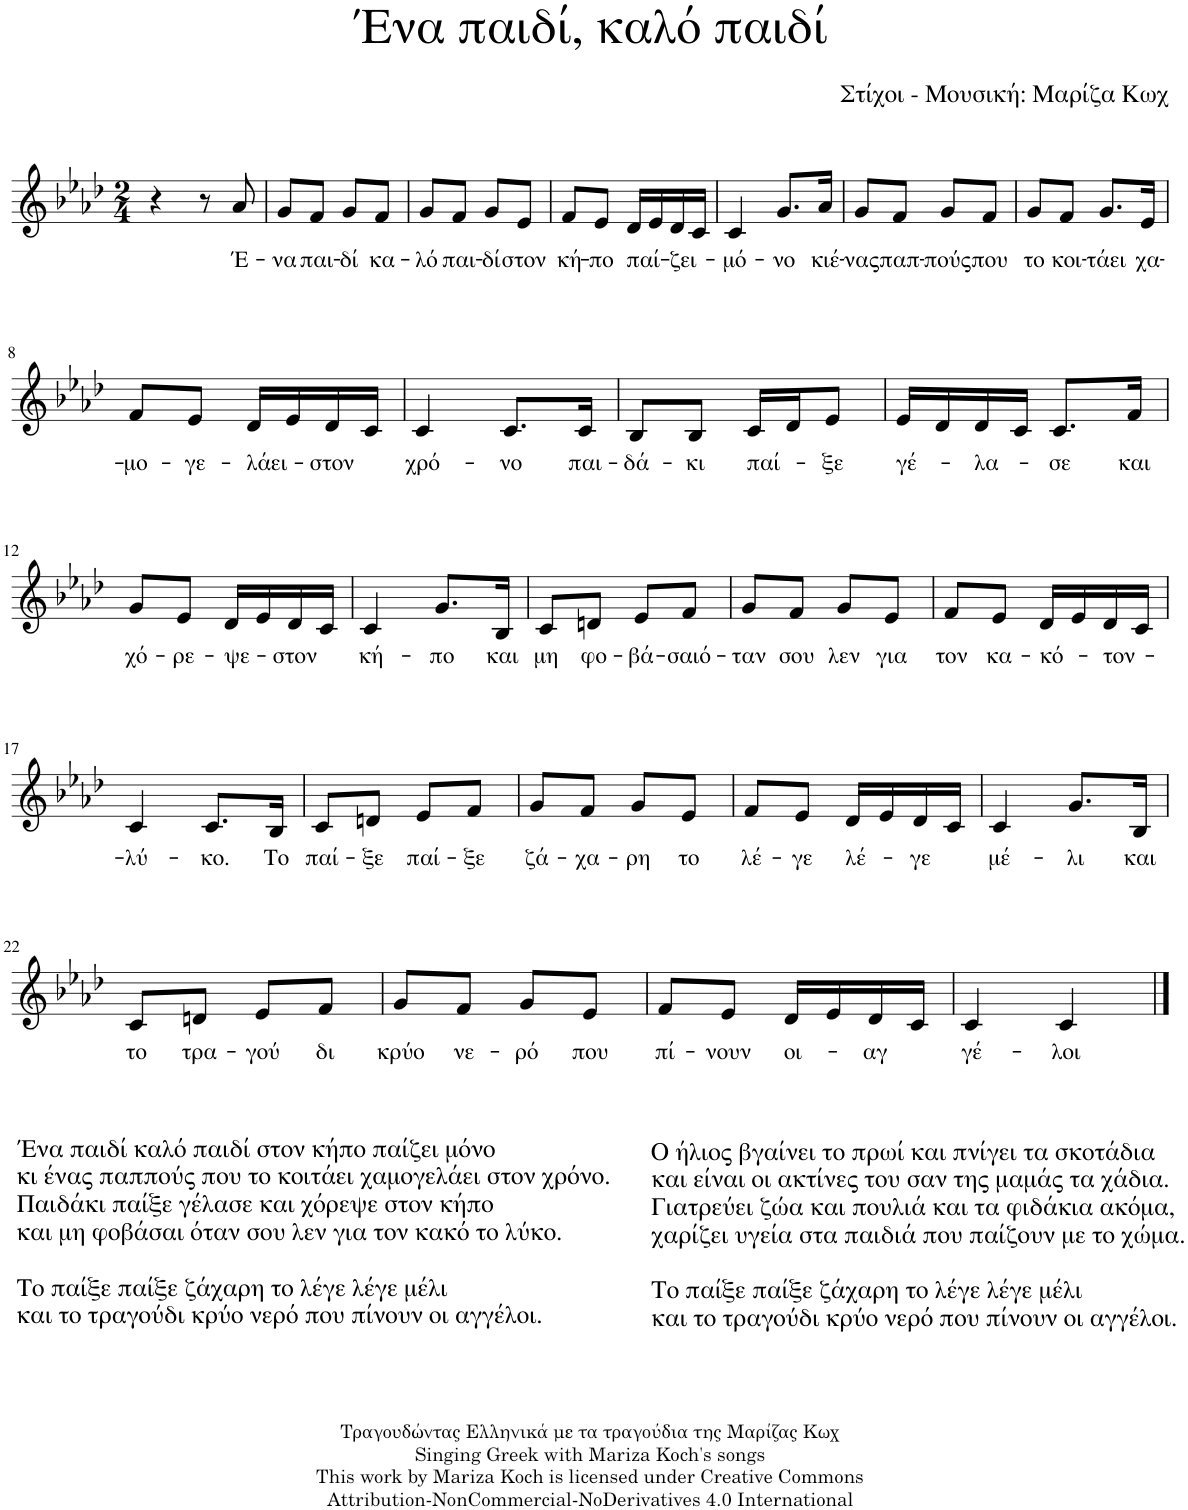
**kern	**text
*part1	*part1
*staff1	*staff1
*I"Piano	*
*I'Pno.	*
*clefG2	*
*k[b-e-a-d-]	*
*M2/4	*
=1	=1
4r	.
8r	.
!	!LO:LY:b
8a-/	Έ-
=2	=2
!	!LO:LY:b
8g/L	-να
!	!LO:LY:b
8f/J	παι-
!	!LO:LY:b
8g/L	-δί
!	!LO:LY:b
8f/J	κα-
=3	=3
!	!LO:LY:b
8g/L	-λό
!	!LO:LY:b
8f/J	παι-
!	!LO:LY:b
8g/L	-δί
!	!LO:LY:b
8e-/J	στον
=4	=4
!	!LO:LY:b
8f/L	κή-
!	!LO:LY:b
8e-/J	-πο
!	!LO:LY:b
16d-/LL	παί-
16e-/	.
!	!LO:LY:b
16d-/	-ζει-
16c/JJ	.
=5	=5
!	!LO:LY:b
4c/	-μό-
!	!LO:LY:b
8.g/L	-νο
!	!LO:LY:b
16a-/Jk	κιέ-
=6	=6
!	!LO:LY:b
8g/L	-νας
!	!LO:LY:b
8f/J	παπ-
!	!LO:LY:b
8g/L	-πούς
!	!LO:LY:b
8f/J	που
=7	=7
!	!LO:LY:b
8g/L	το
!	!LO:LY:b
8f/J	κοι-
!	!LO:LY:b
8.g/L	-τάει
!	!LO:LY:b
16e-/Jk	χα-
!!LO:LB:g=z
=8	=8
!	!LO:LY:b
8f/L	-μο-
!	!LO:LY:b
8e-/J	-γε-
!	!LO:LY:b
16d-/LL	-λάει-
16e-/	.
!	!LO:LY:b
16d-/	-στον
16c/JJ	.
=9	=9
!	!LO:LY:b
4c/	χρό-
!	!LO:LY:b
8.c/L	-νο
!	!LO:LY:b
16c/Jk	παι-
=10	=10
!	!LO:LY:b
8B-/L	-δά-
!	!LO:LY:b
8B-/J	-κι
!	!LO:LY:b
16c/LL	παί-
16d-/J	.
!	!LO:LY:b
8e-/J	-ξε
=11	=11
!	!LO:LY:b
16e-/LL	γέ-
16d-/	.
!	!LO:LY:b
16d-/	-λα-
16c/JJ	.
!	!LO:LY:b
8.c/L	-σε
!	!LO:LY:b
16f/Jk	και
!!LO:LB:g=z
=12	=12
!	!LO:LY:b
8g/L	χό-
!	!LO:LY:b
8e-/J	-ρε-
!	!LO:LY:b
16d-/LL	-ψε-
16e-/	.
!	!LO:LY:b
16d-/	-στον
16c/JJ	.
=13	=13
!	!LO:LY:b
4c/	κή-
!	!LO:LY:b
8.g/L	-πο
!	!LO:LY:b
16B-/Jk	και
=14	=14
!	!LO:LY:b
8c/L	μη
!	!LO:LY:b
8dn/J	φο-
!	!LO:LY:b
8e-/L	-βά-
!	!LO:LY:b
8f/J	-σαιό-
=15	=15
!	!LO:LY:b
8g/L	-ταν
!	!LO:LY:b
8f/J	σου
!	!LO:LY:b
8g/L	λεν
!	!LO:LY:b
8e-/J	για
=16	=16
!	!LO:LY:b
8f/L	τον
!	!LO:LY:b
8e-/J	κα-
!	!LO:LY:b
16d-/LL	-κό-
16e-/	.
!	!LO:LY:b
16d-/	-τον-
16c/JJ	.
!!LO:LB:g=z
=17	=17
!	!LO:LY:b
4c/	-λύ-
!	!LO:LY:b
8.c/L	-κο.
!	!LO:LY:b
16B-/Jk	Το
=18	=18
!	!LO:LY:b
8c/L	παί-
!	!LO:LY:b
8dn/J	-ξε
!	!LO:LY:b
8e-/L	παί-
!	!LO:LY:b
8f/J	-ξε
=19	=19
!	!LO:LY:b
8g/L	ζά-
!	!LO:LY:b
8f/J	-χα-
!	!LO:LY:b
8g/L	-ρη
!	!LO:LY:b
8e-/J	το
=20	=20
!	!LO:LY:b
8f/L	λέ-
!	!LO:LY:b
8e-/J	-γε
!	!LO:LY:b
16d-/LL	λέ-
16e-/	.
!	!LO:LY:b
16d-/	-γε
16c/JJ	.
=21	=21
!	!LO:LY:b
4c/	μέ-
!	!LO:LY:b
8.g/L	-λι
!	!LO:LY:b
16B-/Jk	και
!!LO:LB:g=z
=22	=22
!	!LO:LY:b
8c/L	το
!	!LO:LY:b
8dn/J	τρα-
!	!LO:LY:b
8e-/L	-γού
!	!LO:LY:b
8f/J	δι
=23	=23
!	!LO:LY:b
8g/L	κρύο
!	!LO:LY:b
8f/J	νε-
!	!LO:LY:b
8g/L	-ρό
!	!LO:LY:b
8e-/J	που
=24	=24
!	!LO:LY:b
8f/L	πί-
!	!LO:LY:b
8e-/J	-νουν
!LO:TX:b:t=Ο ήλιος βγαίνει το πρωί και πνίγει τα σκοτάδια	!
!LO:TX:b:t=και είναι οι ακτίνες του σαν της μαμάς τα χάδια.	!
!LO:TX:b:t=Γιατρεύει ζώα και πουλιά και τα φιδάκια ακόμα,	!
!LO:TX:b:t=χαρίζει υγεία στα παιδιά που παίζουν με το χώμα.	!
!LO:TX:b:t=Το παίξε παίξε ζάχαρη το λέγε λέγε μέλι	!
!LO:TX:b:t=και το τραγούδι κρύο νερό που πίνουν οι αγγέλοι.	!
!	!LO:LY:b
16d-/LL	οι-
16e-/	.
!	!LO:LY:b
16d-/	-αγ
16c/JJ	.
=25	=25
!	!LO:LY:b
4c/	-γέ-
!LO:TX:b:t=Ένα παιδί καλό παιδί στον κήπο παίζει μόνο	!
!LO:TX:b:t=κι ένας παππούς που το κοιτάει χαμογελάει στον χρόνο.	!
!LO:TX:b:t=Παιδάκι παίξε γέλασε και χόρεψε στον κήπο	!
!LO:TX:b:t=και μη φοβάσαι όταν σου λεν για τον κακό το λύκο.	!
!LO:TX:b:t=Το παίξε παίξε ζάχαρη το λέγε λέγε μέλι	!
!LO:TX:b:t=και το τραγούδι κρύο νερό που πίνουν οι αγγέλοι.	!
!	!LO:LY:b
4c/	-λοι
==	==
*-	*-
